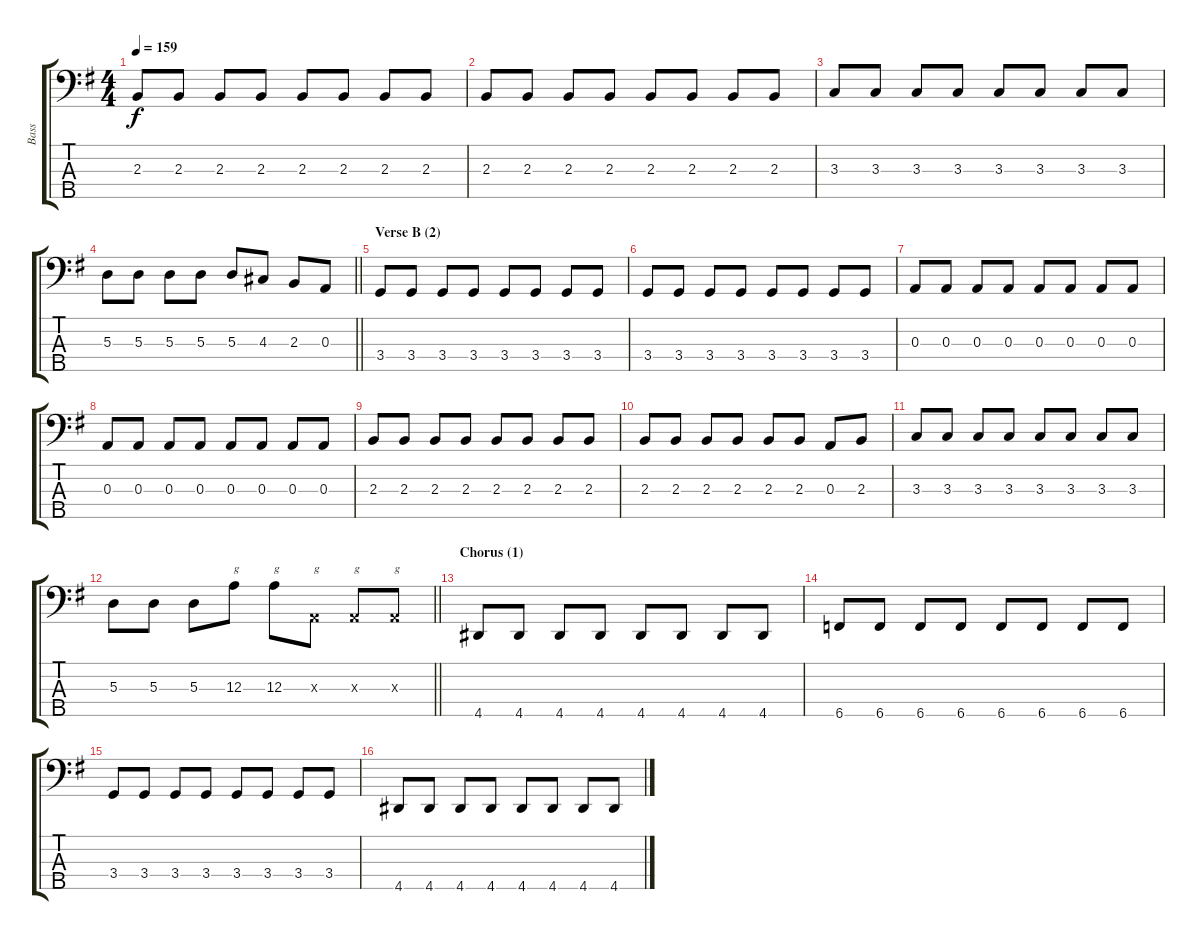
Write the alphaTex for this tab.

\track ("Bass" "Bass") {instrument electricbassfinger}
\staff {score tabs}
\tuning (G2 D2 A1 E1 B0) {hide}
\ts (4 4)
\tempo 159
\clef f4
\ks g
2.3.8{dy f} 2.3.8 2.3.8 2.3.8 2.3.8 2.3.8 2.3.8 2.3.8 |
2.3.8 2.3.8 2.3.8 2.3.8 2.3.8 2.3.8 2.3.8 2.3.8 |
3.3.8 3.3.8 3.3.8 3.3.8 3.3.8 3.3.8 3.3.8 3.3.8 |
\barLineRight lightlight
5.3.8 5.3.8 5.3.8 5.3.8 5.3.8 4.3.8 2.3.8 0.3.8 |
\section ("" "Verse B (2)")
3.4.8 3.4.8 3.4.8 3.4.8 3.4.8 3.4.8 3.4.8 3.4.8 |
3.4.8 3.4.8 3.4.8 3.4.8 3.4.8 3.4.8 3.4.8 3.4.8 |
0.3.8 0.3.8 0.3.8 0.3.8 0.3.8 0.3.8 0.3.8 0.3.8 |
0.3.8 0.3.8 0.3.8 0.3.8 0.3.8 0.3.8 0.3.8 0.3.8 |
2.3.8 2.3.8 2.3.8 2.3.8 2.3.8 2.3.8 2.3.8 2.3.8 |
2.3.8 2.3.8 2.3.8 2.3.8 2.3.8 2.3.8 0.3.8 2.3.8 |
3.3.8 3.3.8 3.3.8 3.3.8 3.3.8 3.3.8 3.3.8 3.3.8 |
\barLineRight lightlight
5.3.8 5.3.8 5.3.8 12.3.8{txt "g"} 12.3.8{txt "g"} 0.3{x}.8{txt "g"} 0.3{x}.8{txt "g"} 0.3{x}.8{txt "g"} |
\section ("" "Chorus (1)")
4.5.8 4.5.8 4.5.8 4.5.8 4.5.8 4.5.8 4.5.8 4.5.8 |
6.5.8 6.5.8 6.5.8 6.5.8 6.5.8 6.5.8 6.5.8 6.5.8 |
3.4.8 3.4.8 3.4.8 3.4.8 3.4.8 3.4.8 3.4.8 3.4.8 |
4.5.8 4.5.8 4.5.8 4.5.8 4.5.8 4.5.8 4.5.8 4.5.8
